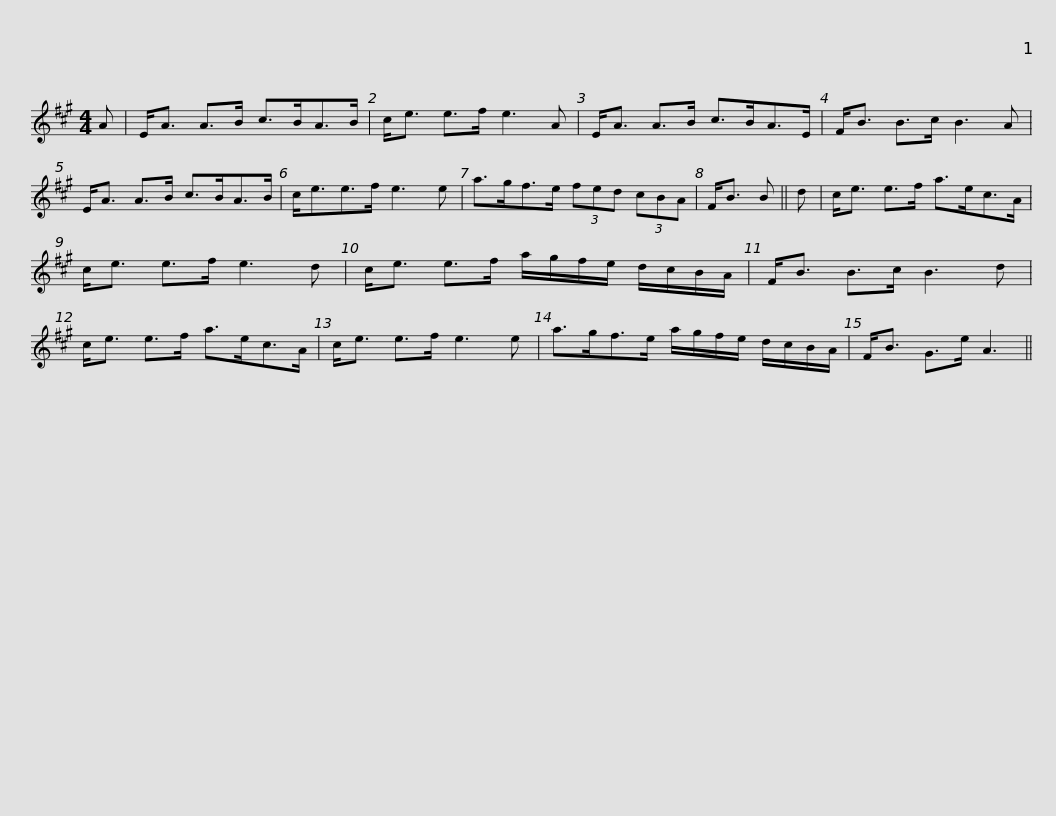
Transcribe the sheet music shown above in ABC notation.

X:1
L:1/8
M:4/4
I:linebreak $
K:A
V:1 treble
V:1
 A | E<A A>B c>BA>B | c<e e>f e3 A | E<A A>B c>BA>E | F<B B>c B3 A |$ %5
 E<A A>B c>BA>B | c<ee>f e3 e | a>gf>e (3fed (3cBA | F<B B || d | %10
 c<e e>f a>ec>A |$ c<e e>f e3 d | c<e e>f a/g/f/e/ d/c/B/A/ | F<B B>c B3 d | c<e e>f a>ec>A | %15
 c<e e>f e3 e |$ a>gf>e a/g/f/e/ d/c/B/A/ | F<B G>e A3 || %18
